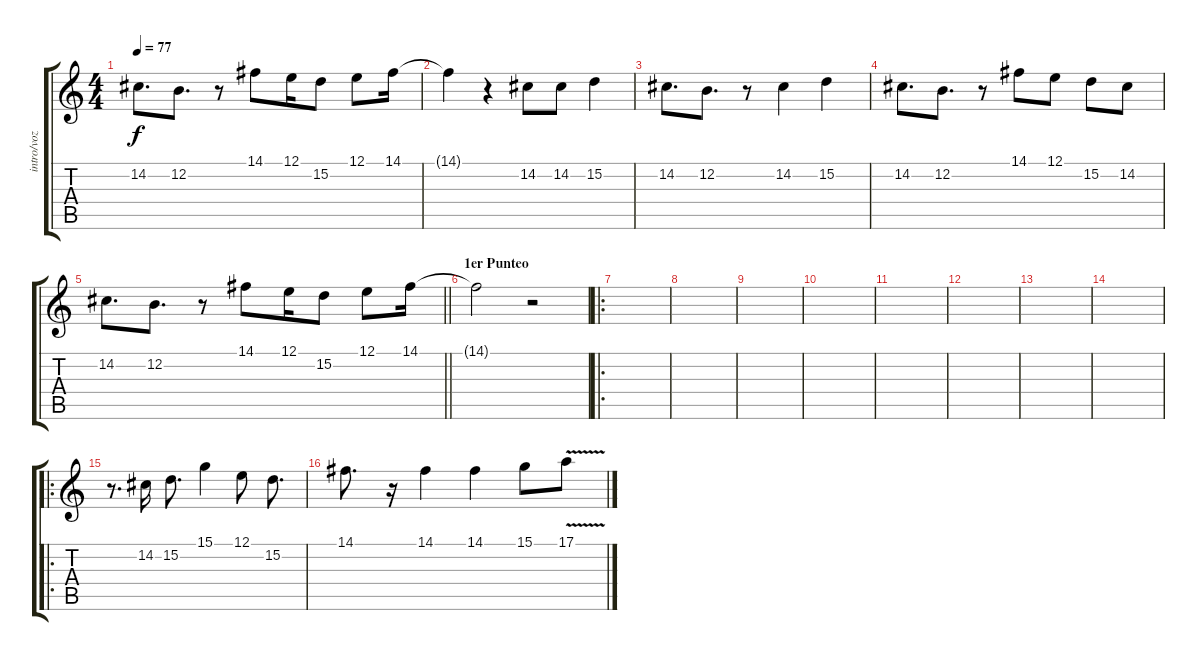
\track ("intro/voz" "intro/voz") {instrument viola}
\staff {score tabs}
\tuning (E4 B3 G3 D3 A2 E2) {hide}
\ts (4 4)
\tempo 77
\clef g2
\ks c
14.2.8{d dy f} 12.2.8{d} r.8 14.1.8 12.1.16 15.2.8 12.1.8 14.1.16 |
14.1{t}.4 r.4 14.2.8 14.2.8 15.2.4 |
14.2.8{d} 12.2.8{d} r.8 14.2.4 15.2.4 |
14.2.8{d} 12.2.8{d} r.8 14.1.8 12.1.8 15.2.8 14.2.8 |
\barLineRight lightlight
14.2.8{d} 12.2.8{d} r.8 14.1.8 12.1.16 15.2.8 12.1.8 14.1.16 |
\section ("" "1er Punteo")
14.1{t}.2 r.2 |
\ro
|
|
|
|
|
|
|
|
\ro
r.8{d} 14.2.16{volume 11 instrument viola} 15.2.8{d} 15.1.4 12.1.8 15.2.8{d} |
14.1.8{d} r.16 14.1.4 14.1.4 15.1.8 17.1{v}.8
